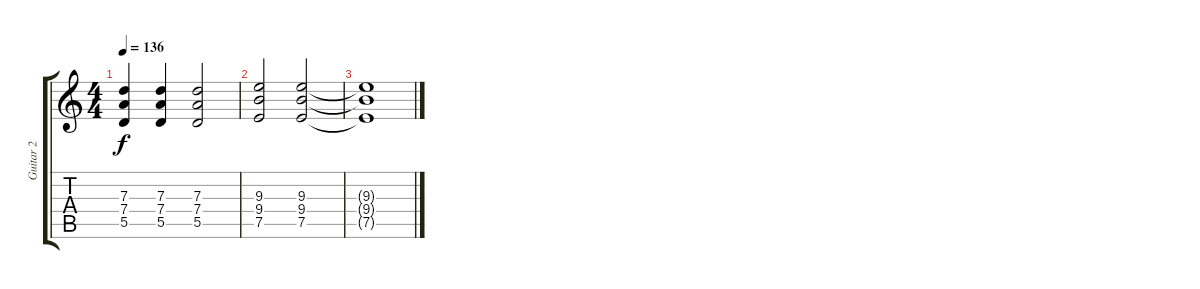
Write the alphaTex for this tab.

\track ("Guitar 2" "Guitar 2") {instrument distortionguitar}
\staff {score tabs}
\tuning (E4 B3 G3 D3 A2 E2) {hide}
\ts (4 4)
\tempo 136
\clef g2
\ks c
(7.3 7.4 5.5).4{dy f} (7.3 7.4 5.5).4 (7.3 7.4 5.5).2 |
(9.3 9.4 7.5).2 (9.3 9.4 7.5).2 |
(9.3{t} 9.4{t} 7.5{t}).1
